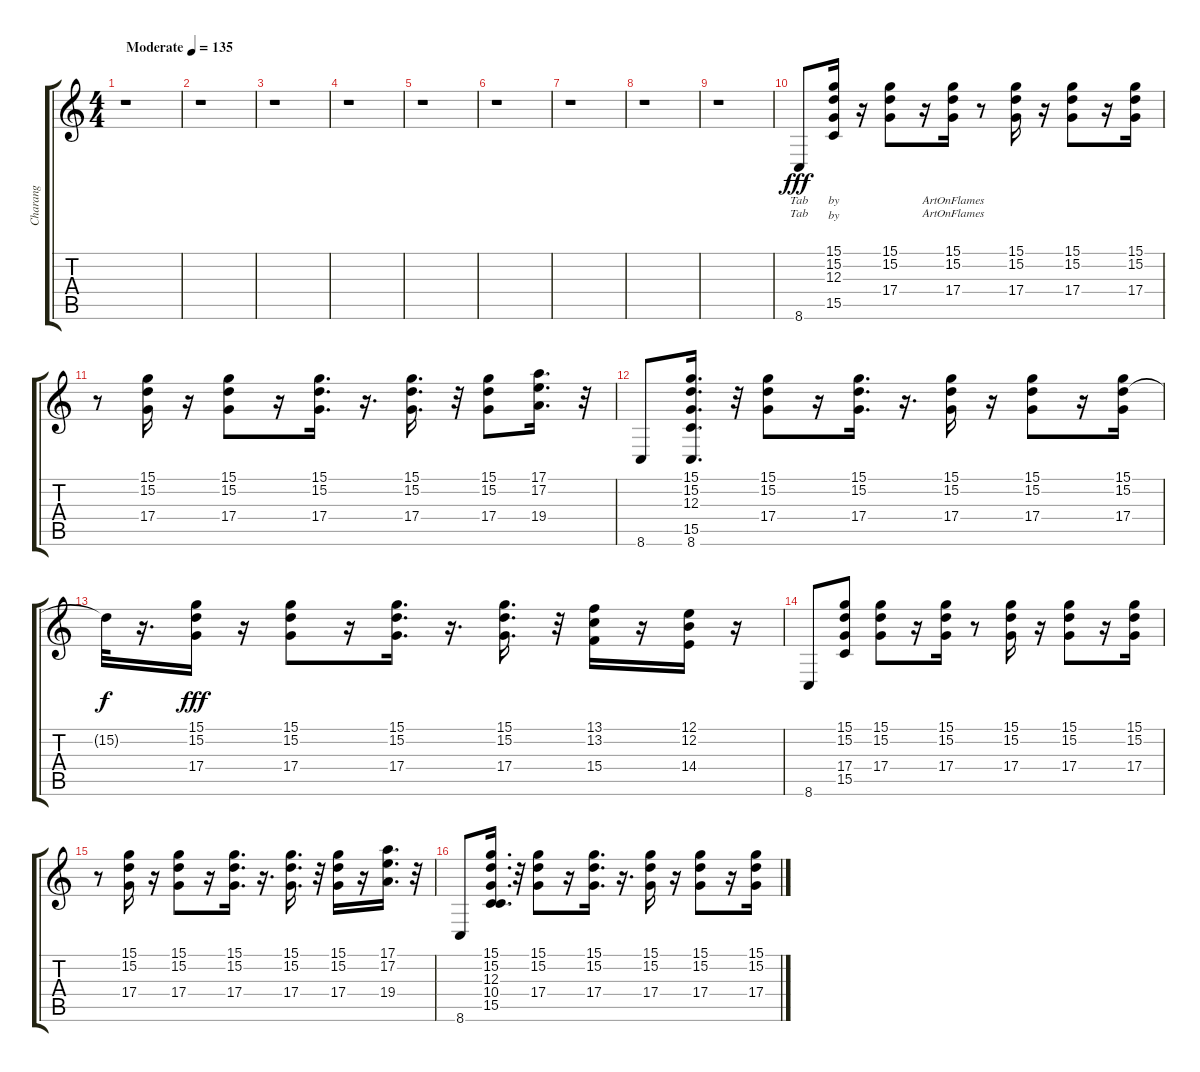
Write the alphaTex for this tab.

\track ("Charang" "Charang") {instrument lead5charang}
\staff {score tabs}
\tuning (E4 B3 G3 D3 A2 E2) {hide}
\ts (4 4)
\tempo (135 "Moderate")
\clef g2
\ks c
r.1{dy fff instrument lead5charang} |
r.1 |
r.1 |
r.1 |
r.1 |
r.1 |
r.1 |
r.1 |
r.1 |
8.6.8{lyrics (0 "Tab") lyrics (1 "Tab") lyrics (2 "") lyrics (3 "") lyrics (4 "")} (15.1 15.2 12.3 15.5).16{lyrics (0 "by") lyrics (1 "by") lyrics (2 "") lyrics (3 "") lyrics (4 "")} r.16 (15.1 15.2 17.4).8{lyrics (0 "") lyrics (1 "") lyrics (2 "") lyrics (3 "") lyrics (4 "")} r.16 (15.1 15.2 17.4).16{lyrics (0 "ArtOnFlames") lyrics (1 "ArtOnFlames") lyrics (2 "") lyrics (3 "") lyrics (4 "")} r.8 (15.1 15.2 17.4).16 r.16 (15.1 15.2 17.4).8 r.16 (15.1 15.2 17.4).16 |
r.8 (15.1 15.2 17.4).16 r.16 (15.1 15.2 17.4).8 r.16 (15.1 15.2 17.4).16{d} r.16{d} (15.1 15.2 17.4).16{d} r.32 (15.1 15.2 17.4).8 (17.1 17.2 19.4).16{d} r.32 |
8.6.8 (15.1 15.2 12.3 15.5 8.6).16{d} r.32 (15.1 15.2 17.4).8 r.16 (15.1 15.2 17.4).16{d} r.16{d} (15.1 15.2 17.4).16 r.16 (15.1 15.2 17.4).8 r.16 (15.1 15.2 17.4).16 |
15.2{t}.32{dy f} r.16{d} (15.1 15.2 17.4).16{dy fff} r.16 (15.1 15.2 17.4).8 r.16 (15.1 15.2 17.4).16{d} r.16{d} (15.1 15.2 17.4).16{d} r.32 (13.1 13.2 15.4).16 r.16 (12.1 12.2 14.4).16 r.16 |
8.6.8 (15.1 15.2 17.4 15.5).8 (15.1 15.2 17.4).8 r.16 (15.1 15.2 17.4).16 r.8 (15.1 15.2 17.4).16 r.16 (15.1 15.2 17.4).8 r.16 (15.1 15.2 17.4).16 |
r.8 (15.1 15.2 17.4).16 r.16 (15.1 15.2 17.4).8 r.16 (15.1 15.2 17.4).16{d} r.16{d} (15.1 15.2 17.4).16{d} r.32 (15.1 15.2 17.4).16 r.16 (17.1 17.2 19.4).16{d} r.32 |
8.6.8 (15.1 15.2 12.3 10.4 15.5).16{d} r.32 (15.1 15.2 17.4).8 r.16 (15.1 15.2 17.4).16{d} r.16{d} (15.1 15.2 17.4).16 r.16 (15.1 15.2 17.4).8 r.16 (15.1 15.2 17.4).16
